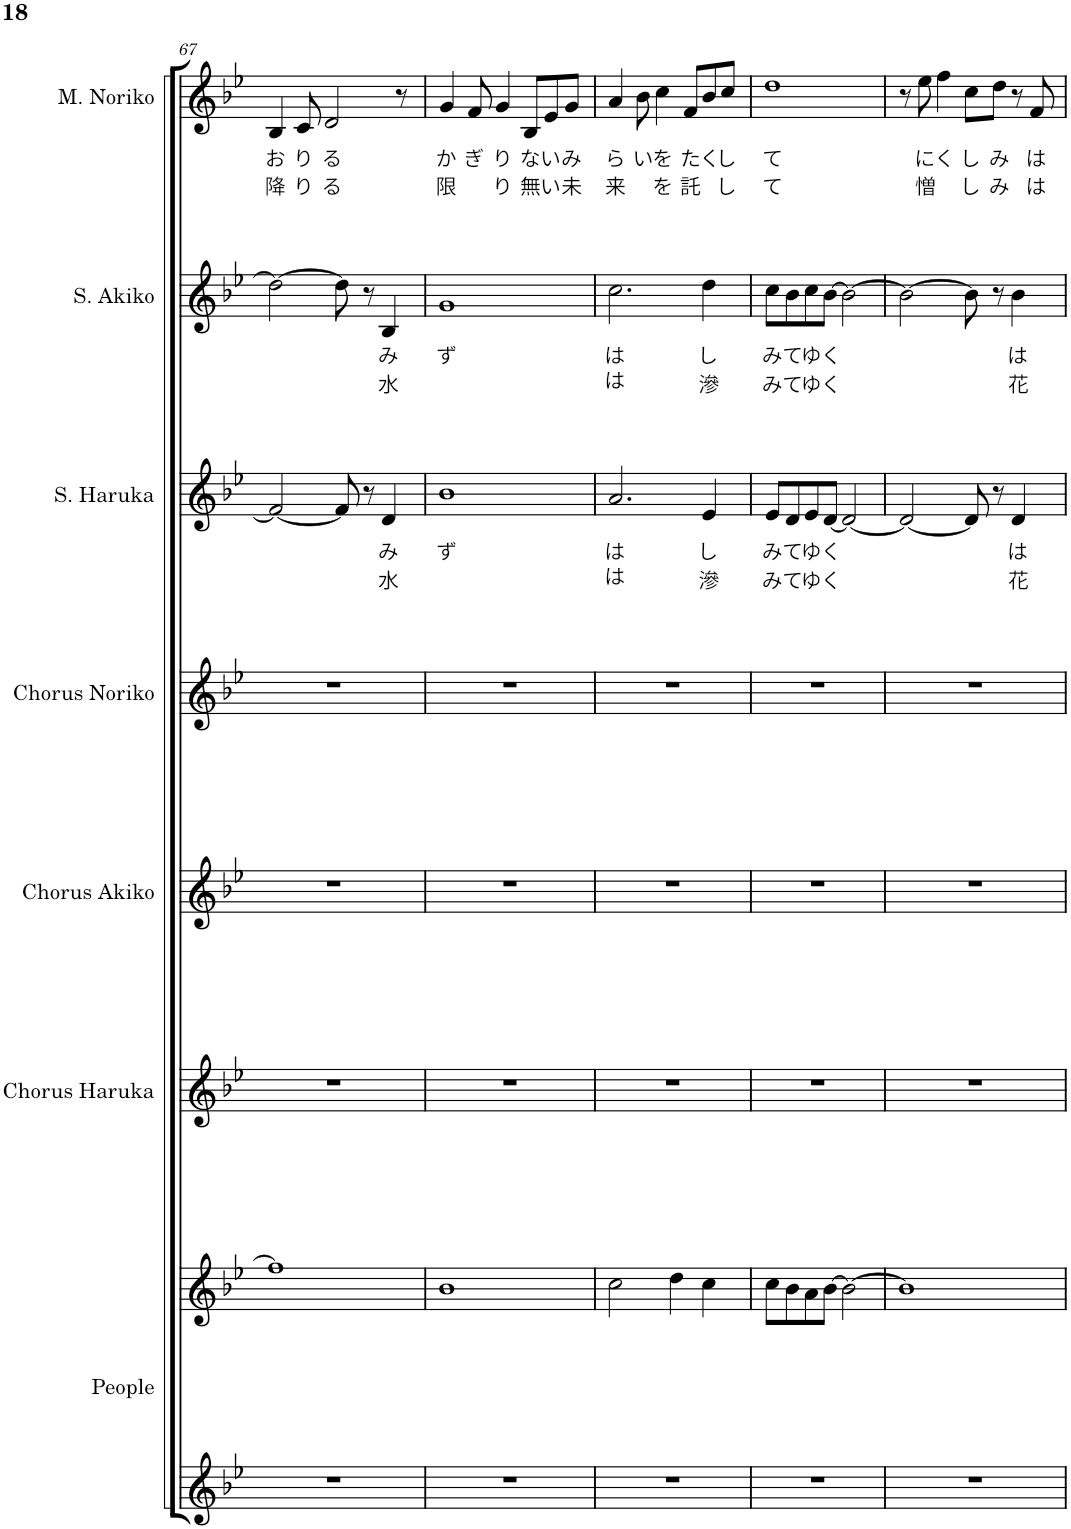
**kern	**kern	**kern	**kern	**kern	**kern	**text	**text	**kern	**text	**text	**kern	**text	**text
*part7	*part7	*part6	*part5	*part4	*part3	*part3	*part3	*part2	*part2	*part2	*part1	*part1	*part1
*staff8	*staff7	*staff6	*staff5	*staff4	*staff3	*staff3	*staff3	*staff2	*staff2	*staff2	*staff1	*staff1	*staff1
*I"人们	*	*I"霜月はるか和声	*I"志方あきこ和声	*I"みとせのりこ和声	*I"霜月はるか	*	*	*I"志方あきこ	*	*	*I"みとせのりこ	*	*
!!LO:PB:g=z
*clefG2	*clefG2	*clefG2	*clefG2	*clefG2	*clefG2	*	*	*clefG2	*	*	*clefG2	*	*
*k[b-e-]	*k[b-e-]	*k[b-e-]	*k[b-e-]	*k[b-e-]	*k[b-e-]	*	*	*k[b-e-]	*	*	*k[b-e-]	*	*
*M4/4	*M4/4	*M4/4	*M4/4	*M4/4	*M4/4	*	*	*M4/4	*	*	*M4/4	*	*
=67	=67	=67	=67	=67	=67	=67	=67	=67	=67	=67	=67	=67	=67
!	!	!	!	!	!	!	!	!	!	!	!	!LO:LY:b	!LO:LY:b
1r	1ff]	1r	1r	1r	2f/_	.	.	2dd\_	.	.	4B-/	お	降
!	!	!	!	!	!	!	!	!	!	!	!	!LO:LY:b	!LO:LY:b
.	.	.	.	.	.	.	.	.	.	.	8c/	り	り
!	!	!	!	!	!	!	!	!	!	!	!	!LO:LY:b	!LO:LY:b
.	.	.	.	.	.	.	.	.	.	.	2d/	る	る
.	.	.	.	.	8f/]	.	.	8dd\]	.	.	.	.	.
.	.	.	.	.	8r	.	.	8r	.	.	.	.	.
!	!	!	!	!	!	!LO:LY:b	!LO:LY:b	!	!LO:LY:b	!LO:LY:b	!	!	!
.	.	.	.	.	4d/	み	水	4B-/	み	水	.	.	.
.	.	.	.	.	.	.	.	.	.	.	8r	.	.
=68	=68	=68	=68	=68	=68	=68	=68	=68	=68	=68	=68	=68	=68
!	!	!	!	!	!	!LO:LY:b	!	!	!LO:LY:b	!	!	!LO:LY:b	!LO:LY:b
1r	1b-	1r	1r	1r	1b-	ず	.	1g	ず	.	4g/	か	限
!	!	!	!	!	!	!	!	!	!	!	!	!LO:LY:b	!
.	.	.	.	.	.	.	.	.	.	.	8f/	ぎ	.
!	!	!	!	!	!	!	!	!	!	!	!	!LO:LY:b	!LO:LY:b
.	.	.	.	.	.	.	.	.	.	.	4g/	り	り
!	!	!	!	!	!	!	!	!	!	!	!	!LO:LY:b	!LO:LY:b
.	.	.	.	.	.	.	.	.	.	.	8B-/L	な	無
!	!	!	!	!	!	!	!	!	!	!	!	!LO:LY:b	!LO:LY:b
.	.	.	.	.	.	.	.	.	.	.	8e-/	い	い
!	!	!	!	!	!	!	!	!	!	!	!	!LO:LY:b	!LO:LY:b
.	.	.	.	.	.	.	.	.	.	.	8g/J	み	未
=69	=69	=69	=69	=69	=69	=69	=69	=69	=69	=69	=69	=69	=69
!	!	!	!	!	!	!LO:LY:b	!LO:LY:b	!	!LO:LY:b	!LO:LY:b	!	!LO:LY:b	!LO:LY:b
1r	2cc\	1r	1r	1r	2.a/	は	は	2.cc\	は	は	4a/	ら	来
!	!	!	!	!	!	!	!	!	!	!	!	!LO:LY:b	!
.	.	.	.	.	.	.	.	.	.	.	8b-\	い	.
!	!	!	!	!	!	!	!	!	!	!	!	!LO:LY:b	!LO:LY:b
.	.	.	.	.	.	.	.	.	.	.	4cc\	を	を
.	4dd\	.	.	.	.	.	.	.	.	.	.	.	.
!	!	!	!	!	!	!	!	!	!	!	!	!LO:LY:b	!LO:LY:b
.	.	.	.	.	.	.	.	.	.	.	8f/L	た	託
!	!	!	!	!	!	!LO:LY:b	!LO:LY:b	!	!LO:LY:b	!LO:LY:b	!	!LO:LY:b	!
.	4cc\	.	.	.	4e-/	し	滲	4dd\	し	滲	8b-/	く	.
!	!	!	!	!	!	!	!	!	!	!	!	!LO:LY:b	!LO:LY:b
.	.	.	.	.	.	.	.	.	.	.	8cc/J	し	し
=70	=70	=70	=70	=70	=70	=70	=70	=70	=70	=70	=70	=70	=70
!	!	!	!	!	!	!LO:LY:b	!LO:LY:b	!	!LO:LY:b	!LO:LY:b	!	!LO:LY:b	!LO:LY:b
1r	8cc\L	1r	1r	1r	8e-/L	み	み	8cc\L	み	み	1dd	て	て
!	!	!	!	!	!	!LO:LY:b	!LO:LY:b	!	!LO:LY:b	!LO:LY:b	!	!	!
.	8b-\	.	.	.	8d/	て	て	8b-\	て	て	.	.	.
!	!	!	!	!	!	!LO:LY:b	!LO:LY:b	!	!LO:LY:b	!LO:LY:b	!	!	!
.	8a\	.	.	.	8e-/	ゆ	ゆ	8cc\	ゆ	ゆ	.	.	.
!	!	!	!	!	!	!LO:LY:b	!LO:LY:b	!	!LO:LY:b	!LO:LY:b	!	!	!
.	[8b-\J	.	.	.	[8d/J	く	く	[8b-\J	く	く	.	.	.
.	2b-\_	.	.	.	2d/_	.	.	2b-\_	.	.	.	.	.
=71	=71	=71	=71	=71	=71	=71	=71	=71	=71	=71	=71	=71	=71
1r	1b-]	1r	1r	1r	2d/_	.	.	2b-\_	.	.	8r	.	.
!	!	!	!	!	!	!	!	!	!	!	!	!LO:LY:b	!LO:LY:b
.	.	.	.	.	.	.	.	.	.	.	8ee-\	に	憎
!	!	!	!	!	!	!	!	!	!	!	!	!LO:LY:b	!
.	.	.	.	.	.	.	.	.	.	.	4ff\	く	.
!	!	!	!	!	!	!	!	!	!	!	!	!LO:LY:b	!LO:LY:b
.	.	.	.	.	8d/]	.	.	8b-\]	.	.	8cc\L	し	し
!	!	!	!	!	!	!	!	!	!	!	!	!LO:LY:b	!LO:LY:b
.	.	.	.	.	8r	.	.	8r	.	.	8dd\J	み	み
!	!	!	!	!	!	!LO:LY:b	!LO:LY:b	!	!LO:LY:b	!LO:LY:b	!	!	!
.	.	.	.	.	4d/	は	花	4b-\	は	花	8r	.	.
!	!	!	!	!	!	!	!	!	!	!	!	!LO:LY:b	!LO:LY:b
.	.	.	.	.	.	.	.	.	.	.	8f/	は	は
=	=	=	=	=	=	=	=	=	=	=	=	=	=
*-	*-	*-	*-	*-	*-	*-	*-	*-	*-	*-	*-	*-	*-
